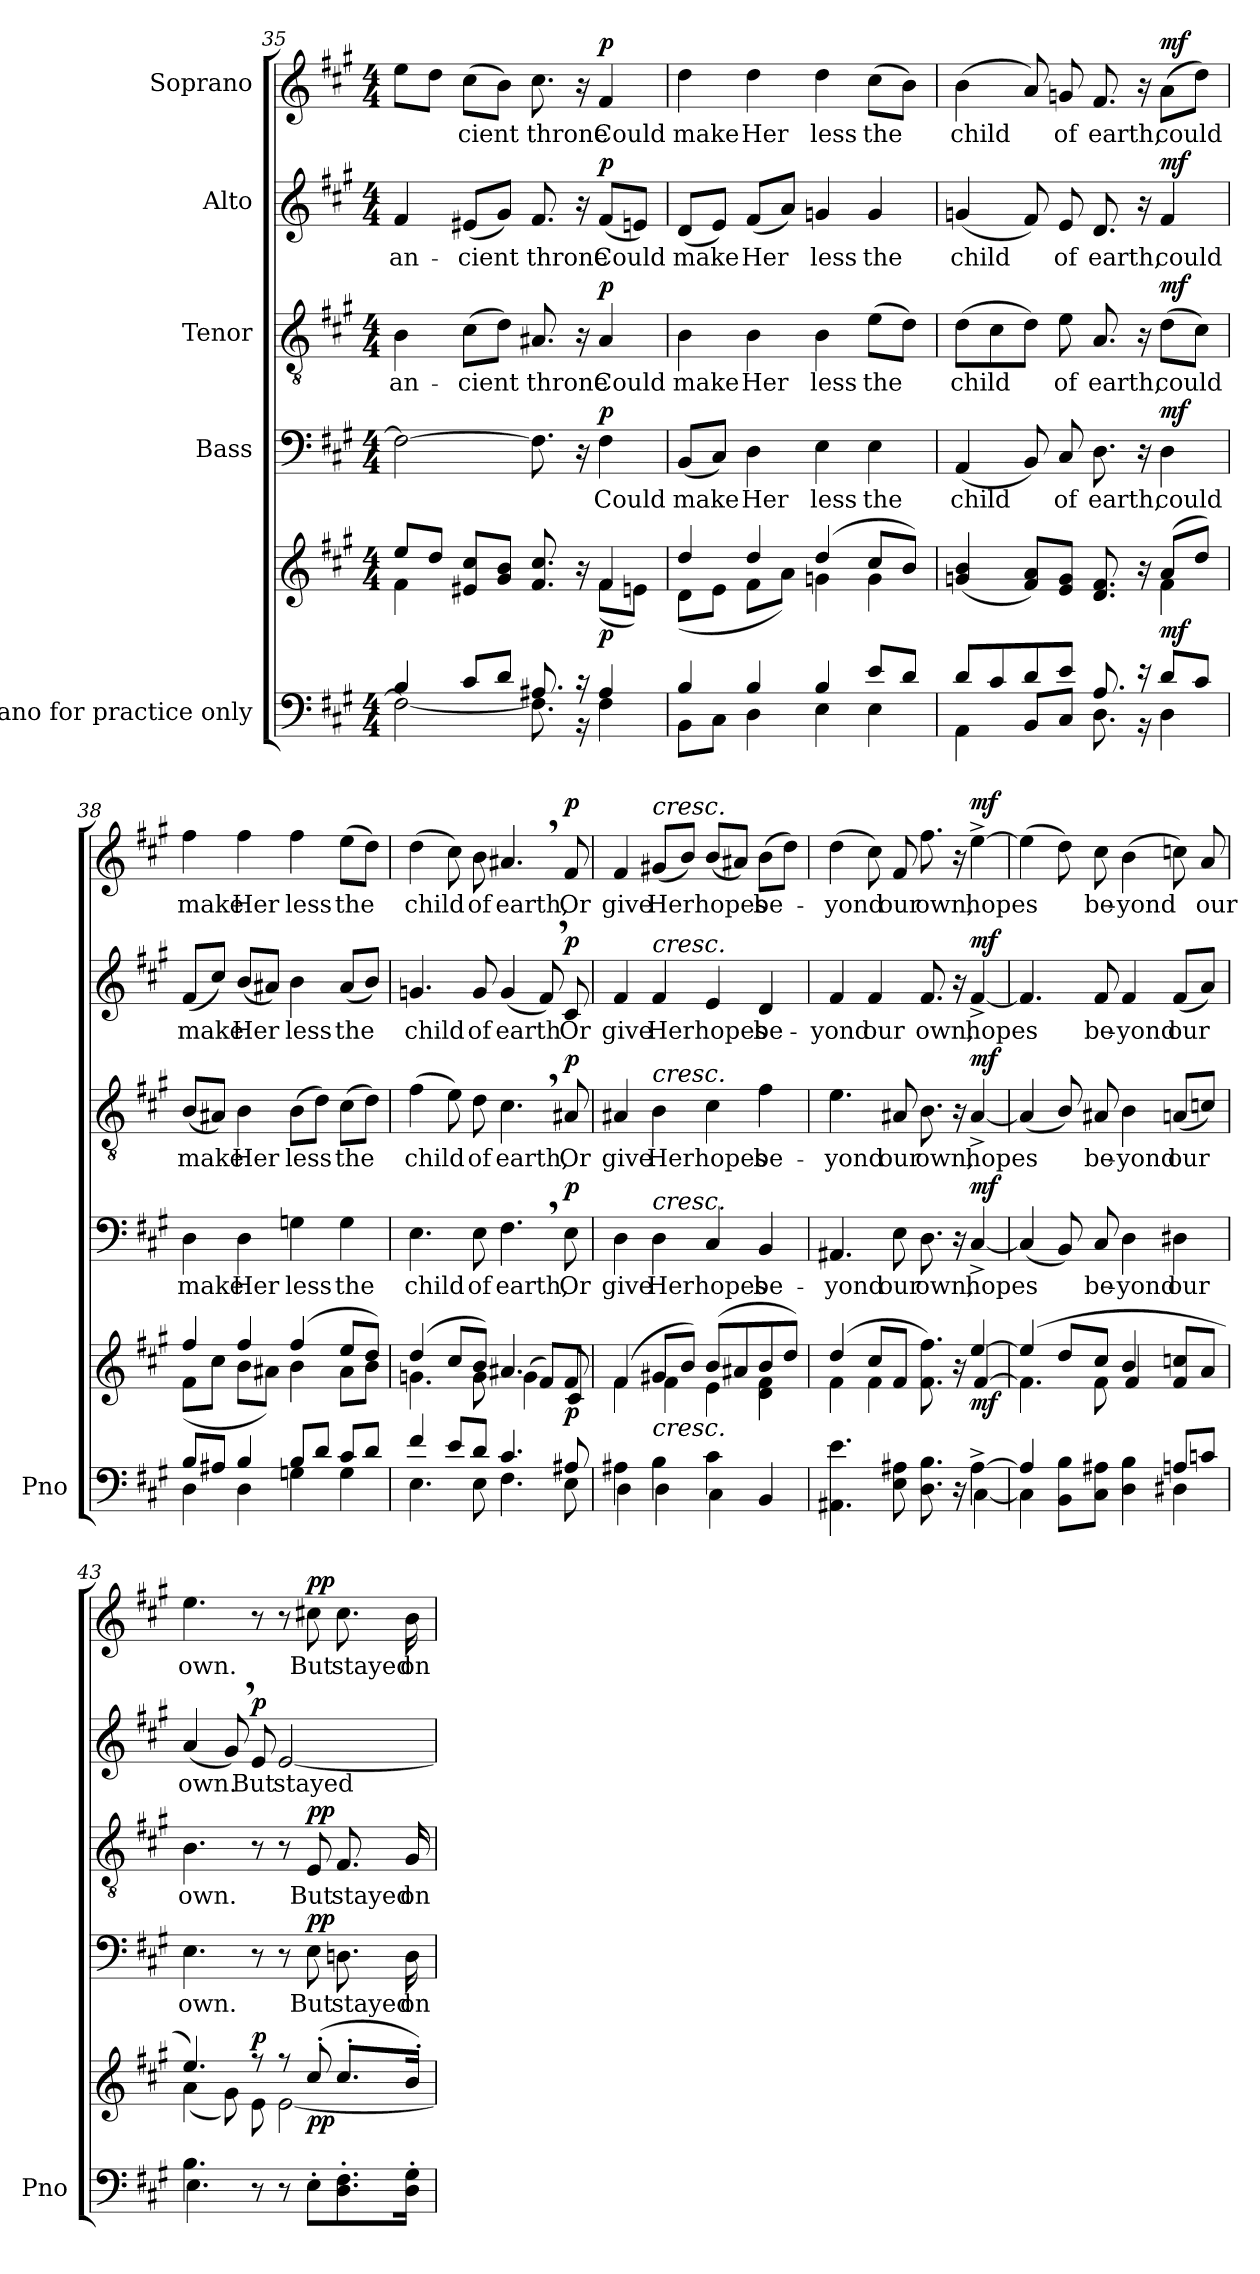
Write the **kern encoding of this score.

**kern	**kern	**dynam	**kern	**text	**dynam	**kern	**text	**dynam	**kern	**text	**dynam	**kern	**text	**dynam
*part5	*part5	*part5	*part4	*part4	*part4	*part3	*part3	*part3	*part2	*part2	*part2	*part1	*part1	*part1
*staff6	*staff5	*staff5/6	*staff4	*staff4	*staff4	*staff3	*staff3	*staff3	*staff2	*staff2	*staff2	*staff1	*staff1	*staff1
*I"Piano for practice only	*	*	*I"Bass	*	*	*I"Tenor	*	*	*I"Alto	*	*	*I"Soprano	*	*
*I'Pno	*	*	*	*	*	*	*	*	*	*	*	*	*	*
*clefF4	*clefG2	*	*clefF4	*	*	*clefGv2	*	*	*clefG2	*	*	*clefG2	*	*
*k[f#c#g#]	*k[f#c#g#]	*	*k[f#c#g#]	*	*	*k[f#c#g#]	*	*	*k[f#c#g#]	*	*	*k[f#c#g#]	*	*
*M4/4	*M4/4	*	*M4/4	*	*	*M4/4	*	*	*M4/4	*	*	*M4/4	*	*
=35	=35	=35	=35	=35	=35	=35	=35	=35	=35	=35	=35	=35	=35	=35
*^	*^	*	*	*	*	*	*	*	*	*	*	*	*	*
4B/	2F#\_	8ee/L	4f#\	.	2F#\_	.	.	4B\	an-	.	4f#/	an-	.	8ee\L	.	.
.	.	8dd/J	.	.	.	.	.	.	.	.	.	.	.	8dd\J	.	.
8c#/L	.	8e#X/ 8cc#/L	2ryy	.	.	.	.	(8c#\L	-cient	.	(8e#X/L	-cient	.	(8cc#\L	-cient	.
8d/J	.	8g#/ 8b/J	.	.	.	.	.	8d\J)	.	.	8g#/J)	.	.	8b\J)	.	.
8.A#X/	8.F#\]	8.f#/ 8.cc#/	.	.	8.F#\]	.	.	8.A#X/	throne	.	8.f#/	throne	.	8.cc#\	throne	.
16r	16r	16r	.	.	16r	.	.	16r	.	.	16r	.	.	16r	.	.
!	!	!	!	!LO:DY:b	!	!	!LO:DY:a	!	!	!LO:DY:a	!	!	!LO:DY:a	!	!	!LO:DY:a
4A#/	4F#\	4f#/	(8f#\L	p	4F#\	Could	p	4A#/	Could	p	(8f#/L	Could	p	4f#/	Could	p
.	.	.	8en\J)	.	.	.	.	.	.	.	8en/J)	.	.	.	.	.
=36	=36	=36	=36	=36	=36	=36	=36	=36	=36	=36	=36	=36	=36	=36	=36	=36
4B/	8BB\L	4dd/	(8d\L	.	(8BB/L	make	.	4B\	make	.	(8d/L	make	.	4dd\	make	.
.	8C#\J	.	8e\J	.	8C#/J)	.	.	.	.	.	8e/J)	.	.	.	.	.
4B/	4D\	4dd/	8f#\L	.	4D\	Her	.	4B\	Her	.	(8f#/L	Her	.	4dd\	Her	.
.	.	.	8a\J)	.	.	.	.	.	.	.	8a/J)	.	.	.	.	.
4B/	4E\	(4dd/	4gn\	.	4E\	less	.	4B\	less	.	4gn/	less	.	4dd\	less	.
8e/L	4E\	8cc#/L	4g\	.	4E\	the	.	(8e\L	the	.	4g/	the	.	(8cc#\L	the	.
8d/J	.	8b/J)	.	.	.	.	.	8d\J)	.	.	.	.	.	8b\J)	.	.
=37	=37	=37	=37	=37	=37	=37	=37	=37	=37	=37	=37	=37	=37	=37	=37	=37
8d/L	4AA\	(>4gn/ 4b/	2.ryy	.	(4AA/	child	.	(8d\L	child	.	(4gn/	child	.	(4b\	child	.
8c#/	.	.	.	.	.	.	.	8c#\	.	.	.	.	.	.	.	.
8d/	8BB/L	8f#/ 8a/L)	.	.	8BB/)	.	.	8d\J)	.	.	8f#/)	.	.	8a/)	.	.
8e/J	8C#/J	8e/ 8g/J	.	.	8C#/	of	.	8e\	of	.	8e/	of	.	8gn/	of	.
8.A/	8.D\	8.d/ 8.f#/	.	.	8.D\	earth,	.	8.A/	earth,	.	8.d/	earth,	.	8.f#/	earth,	.
16r	16r	16r	.	.	16r	.	.	16r	.	.	16r	.	.	16r	.	.
!	!	!	!	!LO:DY:a=2	!	!	!LO:DY:a	!	!	!LO:DY:a	!	!	!LO:DY:a	!	!	!LO:DY:a
8d/L	4D\	(8a/L	4f#\	mf	4D\	could	mf	(8d\L	could	mf	4f#/	could	mf	(8a\L	could	mf
8c#/J	.	8dd/J)	.	.	.	.	.	8c#\J)	.	.	.	.	.	8dd\J)	.	.
=38	=38	=38	=38	=38	=38	=38	=38	=38	=38	=38	=38	=38	=38	=38	=38	=38
8B/L	4D\	4ff#/	(8f#\L	.	4D\	make	.	(8B/L	make	.	(8f#/L	make	.	4ff#\	make	.
8A#X/J	.	.	8cc#\J	.	.	.	.	8A#X/J)	.	.	8cc#/J)	.	.	.	.	.
4B/	4D\	4ff#/	8b\L	.	4D\	Her	.	4B\	Her	.	(8b/L	Her	.	4ff#\	Her	.
.	.	.	8a#X\J)	.	.	.	.	.	.	.	8a#X/J)	.	.	.	.	.
8B/L	4Gn\	(4ff#/	4b\	.	4Gn\	less	.	(8B\L	less	.	4b\	less	.	4ff#\	less	.
8d/J	.	.	.	.	.	.	.	8d\J)	.	.	.	.	.	.	.	.
8c#/L	4G\	8ee/L	8a#\L	.	4G\	the	.	(8c#\L	the	.	(8a#/L	the	.	(8ee\L	the	.
8d/J	.	8dd/J)	8b\J	.	.	.	.	8d\J)	.	.	8b/J)	.	.	8dd\J)	.	.
=39	=39	=39	=39	=39	=39	=39	=39	=39	=39	=39	=39	=39	=39	=39	=39	=39
4f#/	4.E\	(4dd/	4.gn\	.	4.E\	child	.	(4f#\	child	.	4.gn/	child	.	(4dd\	child	.
8e/L	.	8cc#/L	.	.	.	.	.	8e\)	.	.	.	.	.	8cc#\)	.	.
8d/J	8E\	8b/J)	8g\	.	8E\	of	.	8d\	of	.	8g/	of	.	8b\	of	.
4.c#/	4.F#\	4.a#X/	(4g\	.	4.F#,\	earth,	.	4.c#,\	earth,	.	(4g/	earth	.	4.a#X,/	earth,	.
.	.	.	8f#/L)	.	.	.	.	.	.	.	8f#,/)	.	.	.	.	.
!	!	!	!	!LO:DY:b	!	!	!LO:DY:a	!	!	!LO:DY:a	!	!	!LO:DY:a	!	!	!LO:DY:a
8A#X/	8E\	8f#/	8c#/J	p	8E\	Or	p	8A#X/	Or	p	8c#/	Or	p	8f#/	Or	p
=40	=40	=40	=40	=40	=40	=40	=40	=40	=40	=40	=40	=40	=40	=40	=40	=40
4A#X\	4D\	(4f#/	4f#\	.	4D\	give	.	4A#X/	give	.	4f#/	give	.	4f#/	give	.
!	!	!	!	!	!	!	!	!	!	!	!	!	!	!LO:TX:a:i:t=cresc.	!	!
!	!	!	!	!	!	!	!	!	!	!	!LO:TX:a:i:t=cresc.	!	!	!	!	!
!	!	!	!	!	!	!	!	!LO:TX:a:i:t=cresc.	!	!	!	!	!	!	!	!
!	!	!	!	!	!LO:TX:a:i:t=cresc.	!	!	!	!	!	!	!	!	!	!	!
!	!	!LO:TX:b:i:t=cresc.	!	!	!	!	!	!	!	!	!	!	!	!	!	!
4B\	4D\	8g#X/L	4f#\	.	4D\	Her	.	4B\	Her	.	4f#/	Her	.	(8g#X/L	Her	.
.	.	8b/J)	.	.	.	.	.	.	.	.	.	.	.	8b/J)	.	.
4c#\	4C#\	(8b/L	4e\	.	4C#/	hopes	.	4c#\	hopes	.	4e/	hopes	.	(8b/L	hopes	.
.	.	8a#X/	.	.	.	.	.	.	.	.	.	.	.	8a#X/J)	.	.
4BB/	4ryy	8b/	4d\ 4f#\	.	4BB/	be-	.	4f#\	be-	.	4d/	be-	.	(8b\L	be-	.
.	.	8dd/J)	.	.	.	.	.	.	.	.	.	.	.	8dd\J)	.	.
=41	=41	=41	=41	=41	=41	=41	=41	=41	=41	=41	=41	=41	=41	=41	=41	=41
*	*	*	*^	*	*	*	*	*	*	*	*	*	*	*	*	*
4.AA#X\ 4.e\	2.ryy	(4dd/	4f#\	2.ryy	.	4.AA#X/	-yond	.	4.e\	-yond	.	4f#/	-yond	.	(4dd\	-yond	.
.	.	8cc#/L	4f#\	.	.	.	.	.	.	.	.	4f#/	our	.	8cc#\)	.	.
8E\ 8A#X\	.	8f#/J	.	.	.	8E\	our	.	8A#X/	our	.	.	.	.	8f#/	our	.
8.D\ 8.B\	.	8.f#\ 8.ff#\)	2ryy	.	.	8.D\	own,	.	8.B\	own,	.	8.f#/	own,	.	8.ff#\	own,	.
16r	.	16r	.	.	.	16r	.	.	16r	.	.	16r	.	.	16r	.	.
!	!	!	!	!	!LO:DY:b	!	!	!LO:DY:a	!	!	!LO:DY:a	!	!	!LO:DY:a	!	!	!LO:DY:a
[4A#^\	[4C#\	[4ee/	.	[4f#/	mf	[4C#^>/	hopes	mf	[4A#^>/	hopes	mf	[4f#^>/	hopes	mf	[4ee^\	hopes	mf
*	*	*	*v	*v	*	*	*	*	*	*	*	*	*	*	*	*	*
=42	=42	=42	=42	=42	=42	=42	=42	=42	=42	=42	=42	=42	=42	=42	=42	=42
4A#/]	4C#\]	(4ee/]	4.f#\]	.	(4C#/]	.	.	(4A#/]	.	.	4.f#/]	.	.	(4ee\]	.	.
8BB\ 8B\L	2ryy	8dd/L	.	.	8BB/)	.	.	8B/)	.	.	.	.	.	8dd\)	.	.
8C#\ 8A#X\J	.	8cc#/J	8f#\	.	8C#/	be-	.	8A#X/	be-	.	8f#/	be-	.	8cc#\	be-	.
4D\ 4B\	.	4b/	4f#/	.	4D\	-yond	.	4B\	-yond	.	4f#/	-yond	.	(4b\	-yond	.
8An/L	4D#X\	8f#/ 8ccn/L	4ryy	.	4D#X\	our	.	(8An/L	our	.	(8f#/L	our	.	8ccn\)	.	.
8cn/J	.	8a/J	.	.	.	.	.	8cn/J)	.	.	8a/J)	.	.	8a/	our	.
=43	=43	=43	=43	=43	=43	=43	=43	=43	=43	=43	=43	=43	=43	=43	=43	=43
4.B\	4.E\	4.ee/)	(4a\	.	4.E\	own.	.	4.B\	own.	.	(4a/	own.	.	4.ee\	own.	.
.	.	.	8g#\)	.	.	.	.	.	.	.	8g#,/)	.	.	.	.	.
!	!	!	!	!LO:DY:a	!	!	!	!	!	!	!	!	!LO:DY:a	!	!	!
8r	2ryy	8r	8e\	p	8r	.	.	8r	.	.	8e/	But	p	8r	.	.
8r	.	8r	[2e\	.	8r	.	.	8r	.	.	[2e/	stayed	.	8r	.	.
!	!	!	!	!LO:DY:b	!	!	!LO:DY:a	!	!	!LO:DY:a	!	!	!	!	!	!LO:DY:a
8E'\L	.	(8cc#'/	.	pp	8E\	But	pp	8E/	But	pp	.	.	.	8cc#X\	But	pp
8.D\' 8.F#\'	.	8.cc#'/L	.	.	8.Dn\	stayed	.	8.F#/	stayed	.	.	.	.	8.cc#\	stayed	.
.	8ryy	.	.	.	.	.	.	.	.	.	.	.	.	.	.	.
16D\' 16G#\'Jk	.	16b'/Jk)	.	.	16D\	on	.	16G#/	on	.	.	.	.	16b\	on	.
*v	*v	*	*	*	*	*	*	*	*	*	*	*	*	*	*	*
*	*v	*v	*	*	*	*	*	*	*	*	*	*	*	*	*
=	=	=	=	=	=	=	=	=	=	=	=	=	=	=
*-	*-	*-	*-	*-	*-	*-	*-	*-	*-	*-	*-	*-	*-	*-
